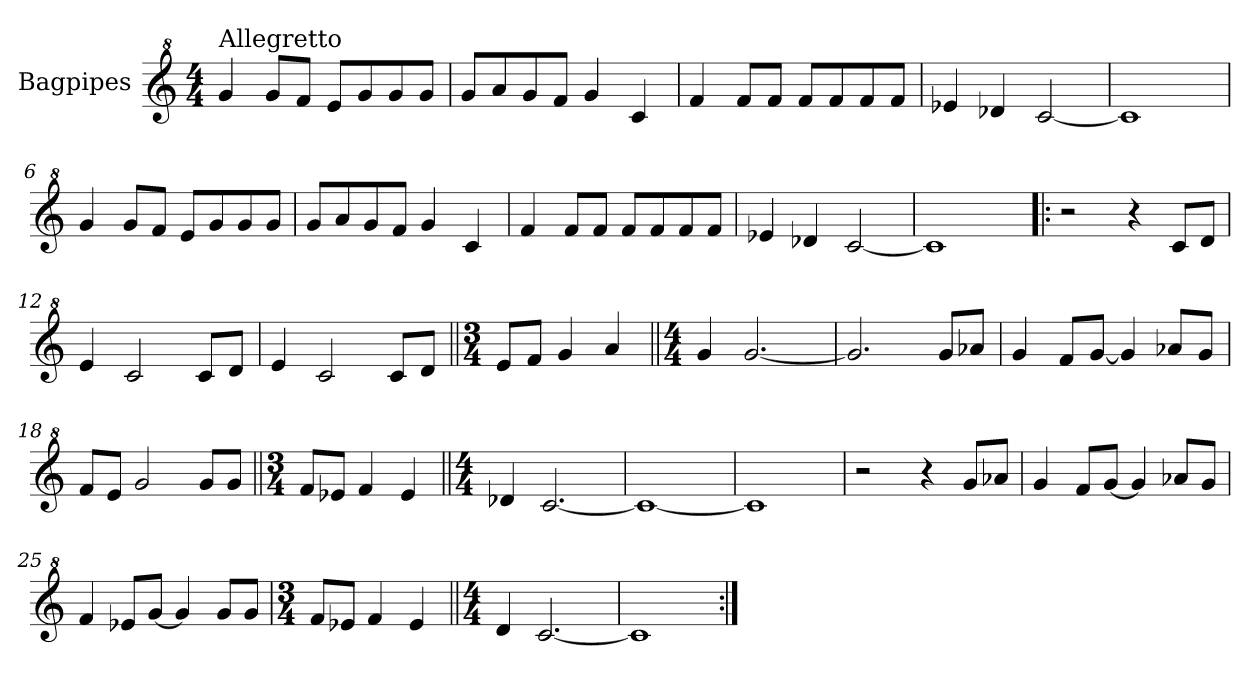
**kern
*part1
*staff1
*I"Bagpipes
*I'Bag
*clefG^2
*k[]
*C:
*M4/4
=1
!LO:TX:a:t=Allegretto
4gg/
8gg/L
8ff/J
8ee/L
8gg/
8gg/
8gg/J
=2
8gg/L
8aa/
8gg/
8ff/J
4gg/
4cc/
=3
4ff/
8ff/L
8ff/J
8ff/L
8ff/
8ff/
8ff/J
=4
4ee-X/
4dd-X/
[2cc/
=5
1cc]
=6
4gg/
8gg/L
8ff/J
8ee/L
8gg/
8gg/
8gg/J
=7
8gg/L
8aa/
8gg/
8ff/J
4gg/
4cc/
!!LO:LB:g=z
=8
4ff/
8ff/L
8ff/J
8ff/L
8ff/
8ff/
8ff/J
=9
4ee-X/
4dd-X/
[2cc/
=10
1cc]
=11!|:
2r
4r
8cc/L
8dd/J
=12
4ee/
2cc/
8cc/L
8dd/J
=13
4ee/
2cc/
8cc/L
8dd/J
=14||
*M3/4
8ee/L
8ff/J
4gg/
4aa/
=15||
*M4/4
4gg/
[2.gg/
=16
2.gg/]
8gg/L
8aa-X/J
!!LO:LB:g=z
=17
4gg/
8ff/L
[8gg/J
4gg/]
8aa-X/L
8gg/J
=18
8ff/L
8ee/J
2gg/
8gg/L
8gg/J
=19||
*M3/4
8ff/L
8ee-X/J
4ff/
4ee-/
=20||
*M4/4
4dd-X/
[2.cc/
=21
1cc_
=22
1cc]
=23
2r
4r
8gg/L
8aa-X/J
=24
4gg/
8ff/L
[8gg/J
4gg/]
8aa-X/L
8gg/J
=25
4ff/
8ee-X/L
[8gg/J
4gg/]
8gg/L
8gg/J
!!LO:LB:g=z
=26
*M3/4
8ff/L
8ee-X/J
4ff/
4ee-/
=27||
*M4/4
4dd/
[2.cc/
=28
1cc]
=:|!
*-
